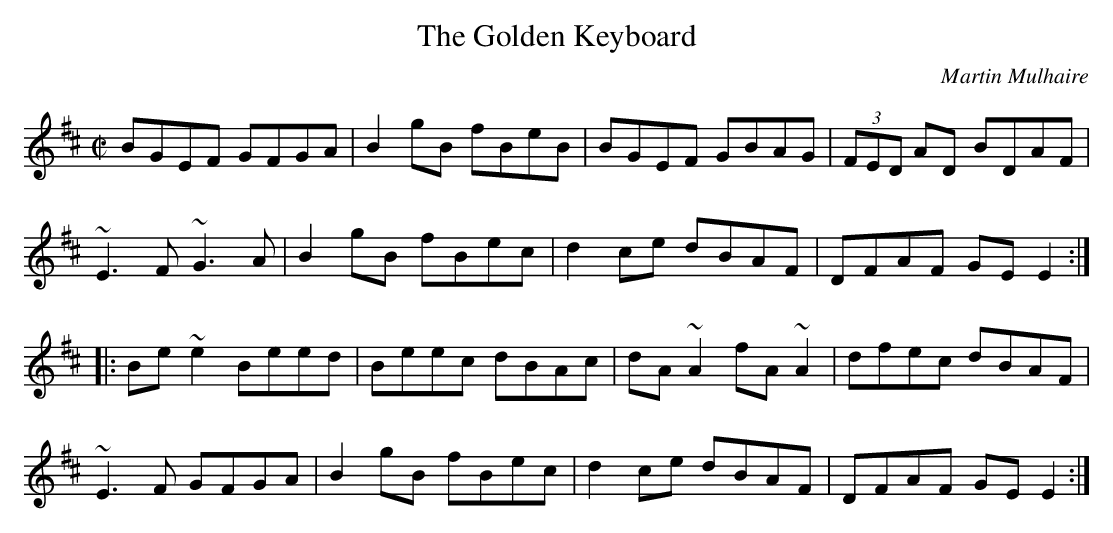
X:1
T:Golden Keyboard, The
C:Martin Mulhaire
M:C|
K:Edor
BGEF GFGA|B2gB fBeB|BGEF GBAG|(3FED AD BDAF|
~E3F ~G3A|B2gB fBec|d2ce dBAF|DFAF GEE2:|
|:Be~e2 Beed|Beec dBAc|dA~A2 fA~A2|dfec dBAF|
~E3F GFGA|B2gB fBec|d2ce dBAF|DFAF GEE2:|
